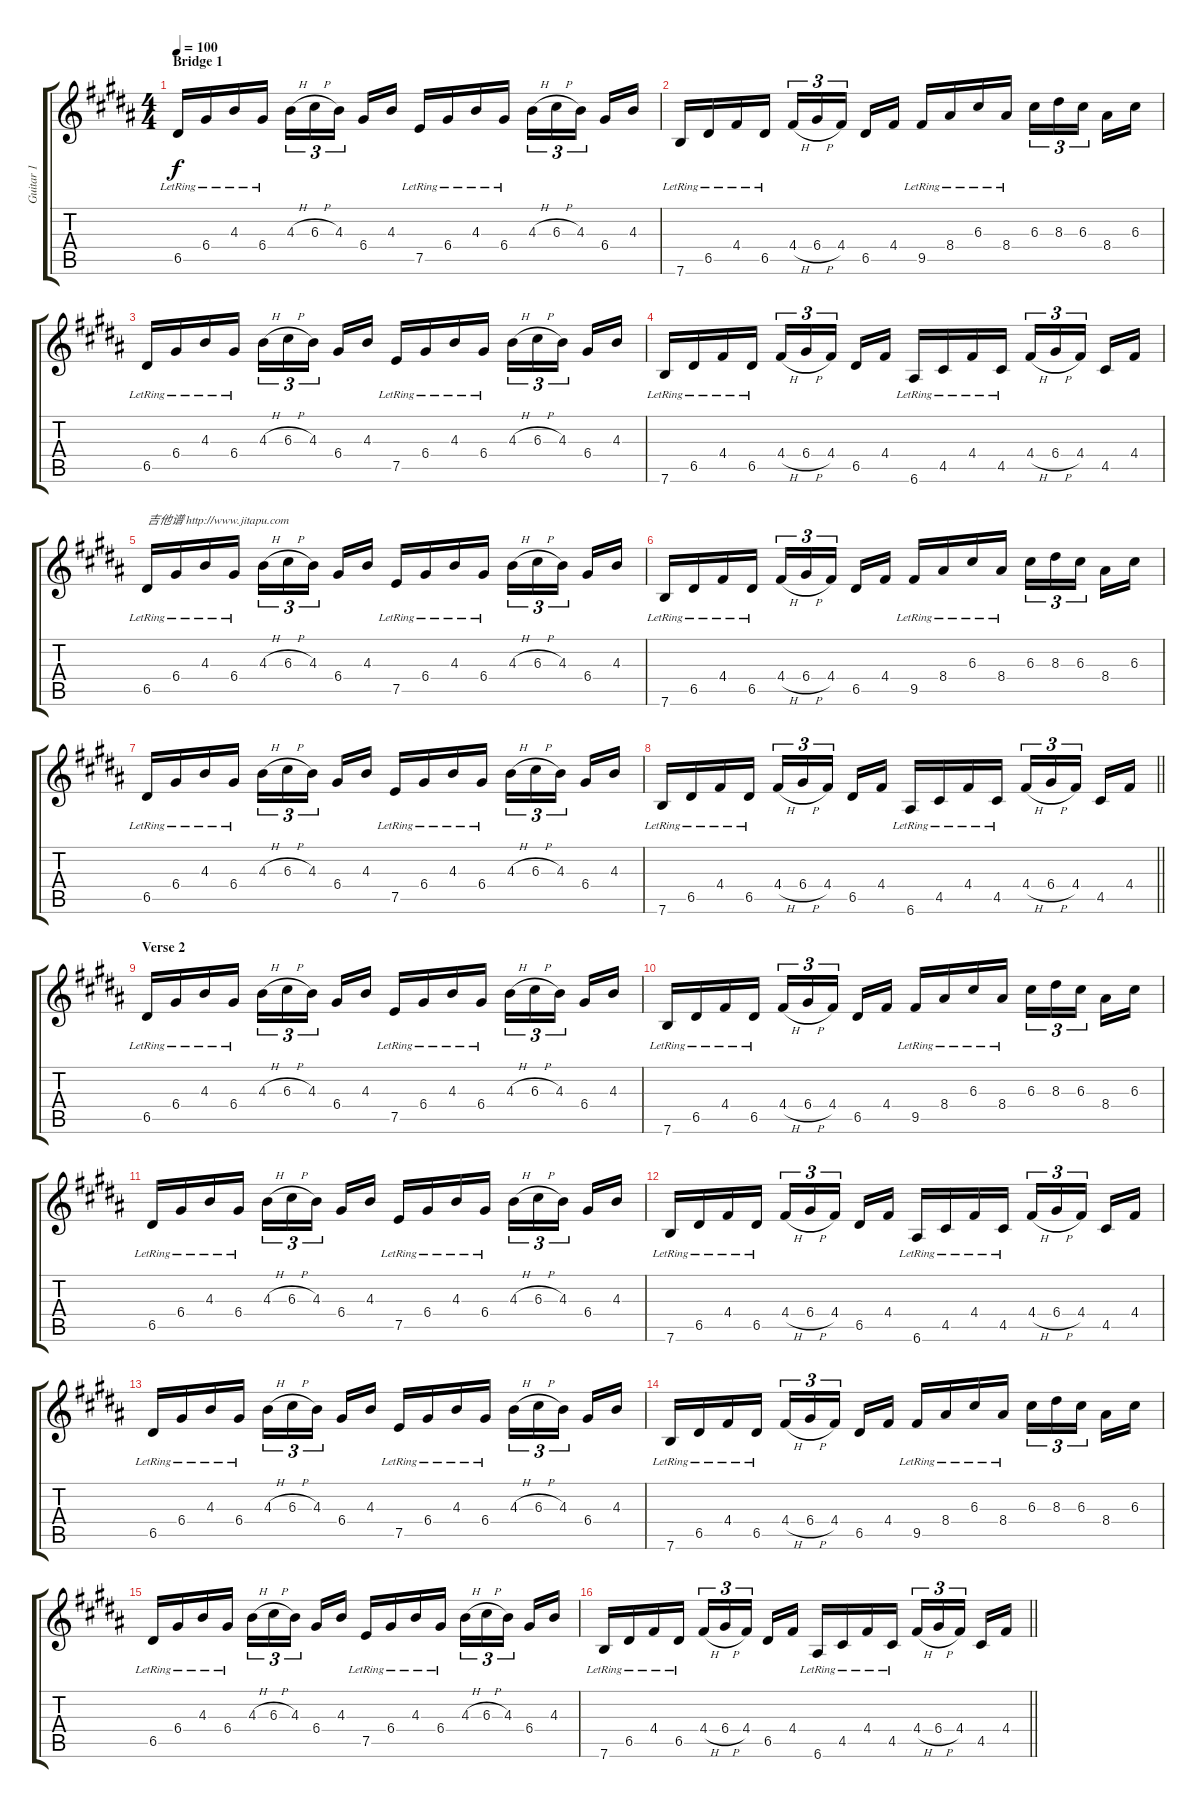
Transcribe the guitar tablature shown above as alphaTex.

\track ("Guitar 1" "Guitar 1") {instrument acousticguitarsteel}
\staff {score tabs}
\tuning (E4 B3 G3 D3 A2 E2) {hide}
\ts (4 4)
\section ("" "Bridge 1")
\tempo 100
\clef g2
\ks b
6.5{lr}.16{dy f} 6.4{lr}.16 4.3{lr}.16 6.4{lr}.16 4.3{h}.16{tu (3 2)} 6.3{h}.16{tu (3 2)} 4.3.16{tu (3 2) beam splitsecondary} 6.4.16 4.3.16 7.5{lr}.16 6.4{lr}.16 4.3{lr}.16 6.4{lr}.16 4.3{h}.16{tu (3 2)} 6.3{h}.16{tu (3 2)} 4.3.16{tu (3 2) beam splitsecondary} 6.4.16 4.3.16 |
7.6{lr}.16 6.5{lr}.16 4.4{lr}.16 6.5{lr}.16 4.4{h}.16{tu (3 2)} 6.4{h}.16{tu (3 2)} 4.4.16{tu (3 2) beam splitsecondary} 6.5.16 4.4.16 9.5{lr}.16 8.4{lr}.16 6.3{lr}.16 8.4{lr}.16 6.3.16{tu (3 2)} 8.3.16{tu (3 2)} 6.3.16{tu (3 2) beam splitsecondary} 8.4.16 6.3.16 |
6.5{lr}.16 6.4{lr}.16 4.3{lr}.16 6.4{lr}.16 4.3{h}.16{tu (3 2)} 6.3{h}.16{tu (3 2)} 4.3.16{tu (3 2) beam splitsecondary} 6.4.16 4.3.16 7.5{lr}.16 6.4{lr}.16 4.3{lr}.16 6.4{lr}.16 4.3{h}.16{tu (3 2)} 6.3{h}.16{tu (3 2)} 4.3.16{tu (3 2) beam splitsecondary} 6.4.16 4.3.16 |
7.6{lr}.16 6.5{lr}.16 4.4{lr}.16 6.5{lr}.16 4.4{h}.16{tu (3 2)} 6.4{h}.16{tu (3 2)} 4.4.16{tu (3 2) beam splitsecondary} 6.5.16 4.4.16 6.6{lr}.16 4.5{lr}.16 4.4{lr}.16 4.5{lr}.16 4.4{h}.16{tu (3 2)} 6.4{h}.16{tu (3 2)} 4.4.16{tu (3 2) beam splitsecondary} 4.5.16 4.4.16 |
6.5{lr}.16{txt "吉他谱 http://www.jitapu.com"} 6.4{lr}.16 4.3{lr}.16 6.4{lr}.16 4.3{h}.16{tu (3 2)} 6.3{h}.16{tu (3 2)} 4.3.16{tu (3 2) beam splitsecondary} 6.4.16 4.3.16 7.5{lr}.16 6.4{lr}.16 4.3{lr}.16 6.4{lr}.16 4.3{h}.16{tu (3 2)} 6.3{h}.16{tu (3 2)} 4.3.16{tu (3 2) beam splitsecondary} 6.4.16 4.3.16 |
7.6{lr}.16 6.5{lr}.16 4.4{lr}.16 6.5{lr}.16 4.4{h}.16{tu (3 2)} 6.4{h}.16{tu (3 2)} 4.4.16{tu (3 2) beam splitsecondary} 6.5.16 4.4.16 9.5{lr}.16 8.4{lr}.16 6.3{lr}.16 8.4{lr}.16 6.3.16{tu (3 2)} 8.3.16{tu (3 2)} 6.3.16{tu (3 2) beam splitsecondary} 8.4.16 6.3.16 |
6.5{lr}.16 6.4{lr}.16 4.3{lr}.16 6.4{lr}.16 4.3{h}.16{tu (3 2)} 6.3{h}.16{tu (3 2)} 4.3.16{tu (3 2) beam splitsecondary} 6.4.16 4.3.16 7.5{lr}.16 6.4{lr}.16 4.3{lr}.16 6.4{lr}.16 4.3{h}.16{tu (3 2)} 6.3{h}.16{tu (3 2)} 4.3.16{tu (3 2) beam splitsecondary} 6.4.16 4.3.16 |
\barLineRight lightlight
7.6{lr}.16 6.5{lr}.16 4.4{lr}.16 6.5{lr}.16 4.4{h}.16{tu (3 2)} 6.4{h}.16{tu (3 2)} 4.4.16{tu (3 2) beam splitsecondary} 6.5.16 4.4.16 6.6{lr}.16 4.5{lr}.16 4.4{lr}.16 4.5{lr}.16 4.4{h}.16{tu (3 2)} 6.4{h}.16{tu (3 2)} 4.4.16{tu (3 2) beam splitsecondary} 4.5.16 4.4.16 |
\section ("" "Verse 2")
6.5{lr}.16 6.4{lr}.16 4.3{lr}.16 6.4{lr}.16 4.3{h}.16{tu (3 2)} 6.3{h}.16{tu (3 2)} 4.3.16{tu (3 2) beam splitsecondary} 6.4.16 4.3.16 7.5{lr}.16 6.4{lr}.16 4.3{lr}.16 6.4{lr}.16 4.3{h}.16{tu (3 2)} 6.3{h}.16{tu (3 2)} 4.3.16{tu (3 2) beam splitsecondary} 6.4.16 4.3.16 |
7.6{lr}.16 6.5{lr}.16 4.4{lr}.16 6.5{lr}.16 4.4{h}.16{tu (3 2)} 6.4{h}.16{tu (3 2)} 4.4.16{tu (3 2) beam splitsecondary} 6.5.16 4.4.16 9.5{lr}.16 8.4{lr}.16 6.3{lr}.16 8.4{lr}.16 6.3.16{tu (3 2)} 8.3.16{tu (3 2)} 6.3.16{tu (3 2) beam splitsecondary} 8.4.16 6.3.16 |
6.5{lr}.16 6.4{lr}.16 4.3{lr}.16 6.4{lr}.16 4.3{h}.16{tu (3 2)} 6.3{h}.16{tu (3 2)} 4.3.16{tu (3 2) beam splitsecondary} 6.4.16 4.3.16 7.5{lr}.16 6.4{lr}.16 4.3{lr}.16 6.4{lr}.16 4.3{h}.16{tu (3 2)} 6.3{h}.16{tu (3 2)} 4.3.16{tu (3 2) beam splitsecondary} 6.4.16 4.3.16 |
7.6{lr}.16 6.5{lr}.16 4.4{lr}.16 6.5{lr}.16 4.4{h}.16{tu (3 2)} 6.4{h}.16{tu (3 2)} 4.4.16{tu (3 2) beam splitsecondary} 6.5.16 4.4.16 6.6{lr}.16 4.5{lr}.16 4.4{lr}.16 4.5{lr}.16 4.4{h}.16{tu (3 2)} 6.4{h}.16{tu (3 2)} 4.4.16{tu (3 2) beam splitsecondary} 4.5.16 4.4.16 |
6.5{lr}.16 6.4{lr}.16 4.3{lr}.16 6.4{lr}.16 4.3{h}.16{tu (3 2)} 6.3{h}.16{tu (3 2)} 4.3.16{tu (3 2) beam splitsecondary} 6.4.16 4.3.16 7.5{lr}.16 6.4{lr}.16 4.3{lr}.16 6.4{lr}.16 4.3{h}.16{tu (3 2)} 6.3{h}.16{tu (3 2)} 4.3.16{tu (3 2) beam splitsecondary} 6.4.16 4.3.16 |
7.6{lr}.16 6.5{lr}.16 4.4{lr}.16 6.5{lr}.16 4.4{h}.16{tu (3 2)} 6.4{h}.16{tu (3 2)} 4.4.16{tu (3 2) beam splitsecondary} 6.5.16 4.4.16 9.5{lr}.16 8.4{lr}.16 6.3{lr}.16 8.4{lr}.16 6.3.16{tu (3 2)} 8.3.16{tu (3 2)} 6.3.16{tu (3 2) beam splitsecondary} 8.4.16 6.3.16 |
6.5{lr}.16 6.4{lr}.16 4.3{lr}.16 6.4{lr}.16 4.3{h}.16{tu (3 2)} 6.3{h}.16{tu (3 2)} 4.3.16{tu (3 2) beam splitsecondary} 6.4.16 4.3.16 7.5{lr}.16 6.4{lr}.16 4.3{lr}.16 6.4{lr}.16 4.3{h}.16{tu (3 2)} 6.3{h}.16{tu (3 2)} 4.3.16{tu (3 2) beam splitsecondary} 6.4.16 4.3.16 |
\barLineRight lightlight
7.6{lr}.16 6.5{lr}.16 4.4{lr}.16 6.5{lr}.16 4.4{h}.16{tu (3 2)} 6.4{h}.16{tu (3 2)} 4.4.16{tu (3 2) beam splitsecondary} 6.5.16 4.4.16 6.6{lr}.16 4.5{lr}.16 4.4{lr}.16 4.5{lr}.16 4.4{h}.16{tu (3 2)} 6.4{h}.16{tu (3 2)} 4.4.16{tu (3 2) beam splitsecondary} 4.5.16 4.4.16
